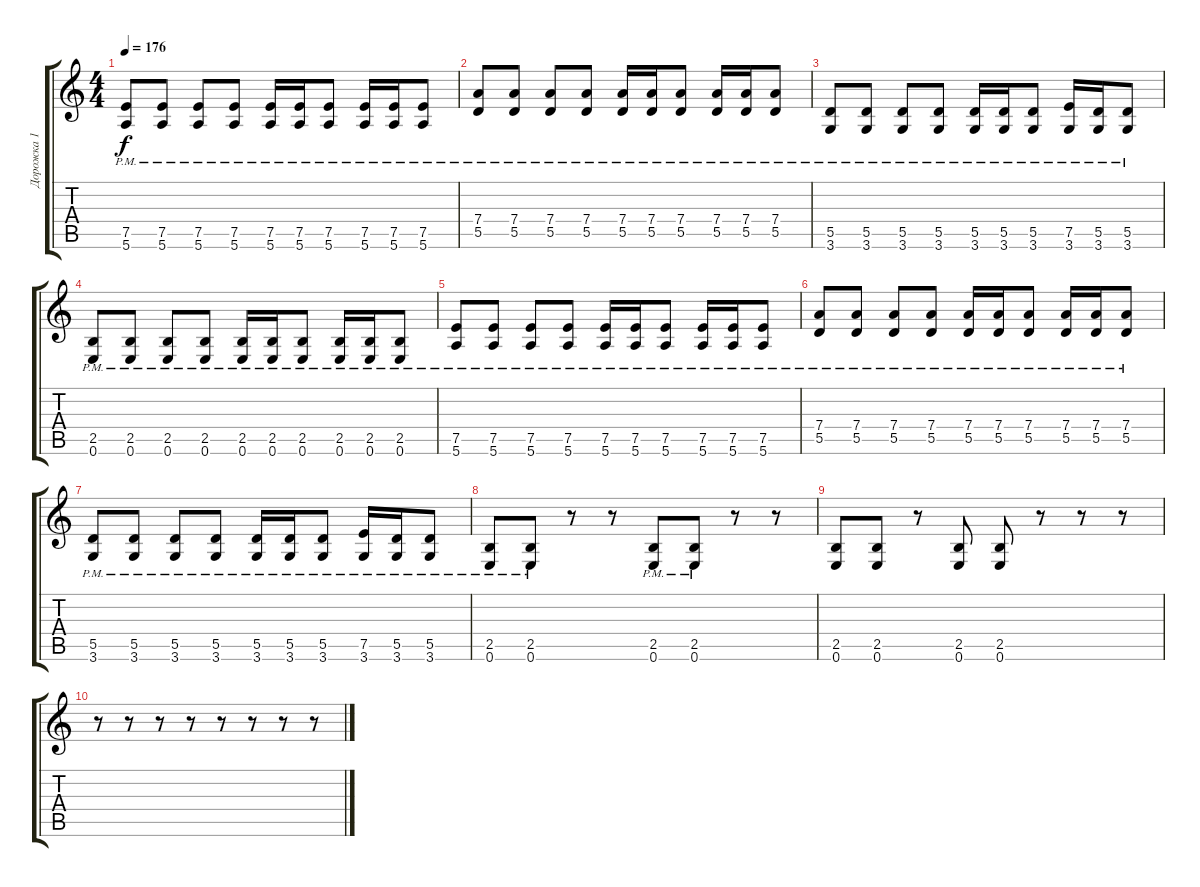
\track ("Дорожка 1" "Дорожка 1") {instrument distortionguitar}
\staff {score tabs}
\tuning (E4 B3 G3 D3 A2 E2) {hide}
\ts (4 4)
\tempo 176
\clef g2
\ks c
(7.5{pm} 5.6{pm}).8{dy f} (7.5{pm} 5.6{pm}).8 (7.5{pm} 5.6{pm}).8 (7.5{pm} 5.6{pm}).8 (7.5{pm} 5.6{pm}).16 (7.5{pm} 5.6{pm}).16 (7.5{pm} 5.6{pm}).8 (7.5{pm} 5.6{pm}).16 (7.5{pm} 5.6{pm}).16 (7.5{pm} 5.6{pm}).8 |
(7.4{pm} 5.5{pm}).8 (7.4{pm} 5.5{pm}).8 (7.4{pm} 5.5{pm}).8 (7.4{pm} 5.5{pm}).8 (7.4{pm} 5.5{pm}).16 (7.4{pm} 5.5{pm}).16 (7.4{pm} 5.5{pm}).8 (7.4{pm} 5.5{pm}).16 (7.4{pm} 5.5{pm}).16 (7.4{pm} 5.5{pm}).8 |
(5.5{pm} 3.6{pm}).8 (5.5{pm} 3.6{pm}).8 (5.5{pm} 3.6{pm}).8 (5.5{pm} 3.6{pm}).8 (5.5{pm} 3.6{pm}).16 (5.5{pm} 3.6{pm}).16 (5.5{pm} 3.6{pm}).8 (7.5{pm} 3.6{pm}).16 (5.5{pm} 3.6{pm}).16 (5.5{pm} 3.6{pm}).8 |
(2.5{pm} 0.6{pm}).8 (2.5{pm} 0.6{pm}).8 (2.5{pm} 0.6{pm}).8 (2.5{pm} 0.6{pm}).8 (2.5{pm} 0.6{pm}).16 (2.5{pm} 0.6{pm}).16 (2.5{pm} 0.6{pm}).8 (2.5{pm} 0.6{pm}).16 (2.5{pm} 0.6{pm}).16 (2.5{pm} 0.6{pm}).8 |
(7.5{pm} 5.6{pm}).8 (7.5{pm} 5.6{pm}).8 (7.5{pm} 5.6{pm}).8 (7.5{pm} 5.6{pm}).8 (7.5{pm} 5.6{pm}).16 (7.5{pm} 5.6{pm}).16 (7.5{pm} 5.6{pm}).8 (7.5{pm} 5.6{pm}).16 (7.5{pm} 5.6{pm}).16 (7.5{pm} 5.6{pm}).8 |
(7.4{pm} 5.5{pm}).8 (7.4{pm} 5.5{pm}).8 (7.4{pm} 5.5{pm}).8 (7.4{pm} 5.5{pm}).8 (7.4{pm} 5.5{pm}).16 (7.4{pm} 5.5{pm}).16 (7.4{pm} 5.5{pm}).8 (7.4{pm} 5.5{pm}).16 (7.4{pm} 5.5{pm}).16 (7.4{pm} 5.5{pm}).8 |
(5.5{pm} 3.6{pm}).8 (5.5{pm} 3.6{pm}).8 (5.5{pm} 3.6{pm}).8 (5.5{pm} 3.6{pm}).8 (5.5{pm} 3.6{pm}).16 (5.5{pm} 3.6{pm}).16 (5.5{pm} 3.6{pm}).8 (7.5{pm} 3.6{pm}).16 (5.5{pm} 3.6{pm}).16 (5.5{pm} 3.6{pm}).8 |
(2.5{pm} 0.6{pm}).8 (2.5{pm} 0.6{pm}).8 r.8 r.8 (2.5{pm} 0.6{pm}).8 (2.5{pm} 0.6{pm}).8 r.8 r.8 |
(2.5 0.6).8 (2.5 0.6).8 r.8 (2.5 0.6).8 (2.5 0.6).8 r.8 r.8 r.8 |
r.8 r.8 r.8 r.8 r.8 r.8 r.8 r.8
